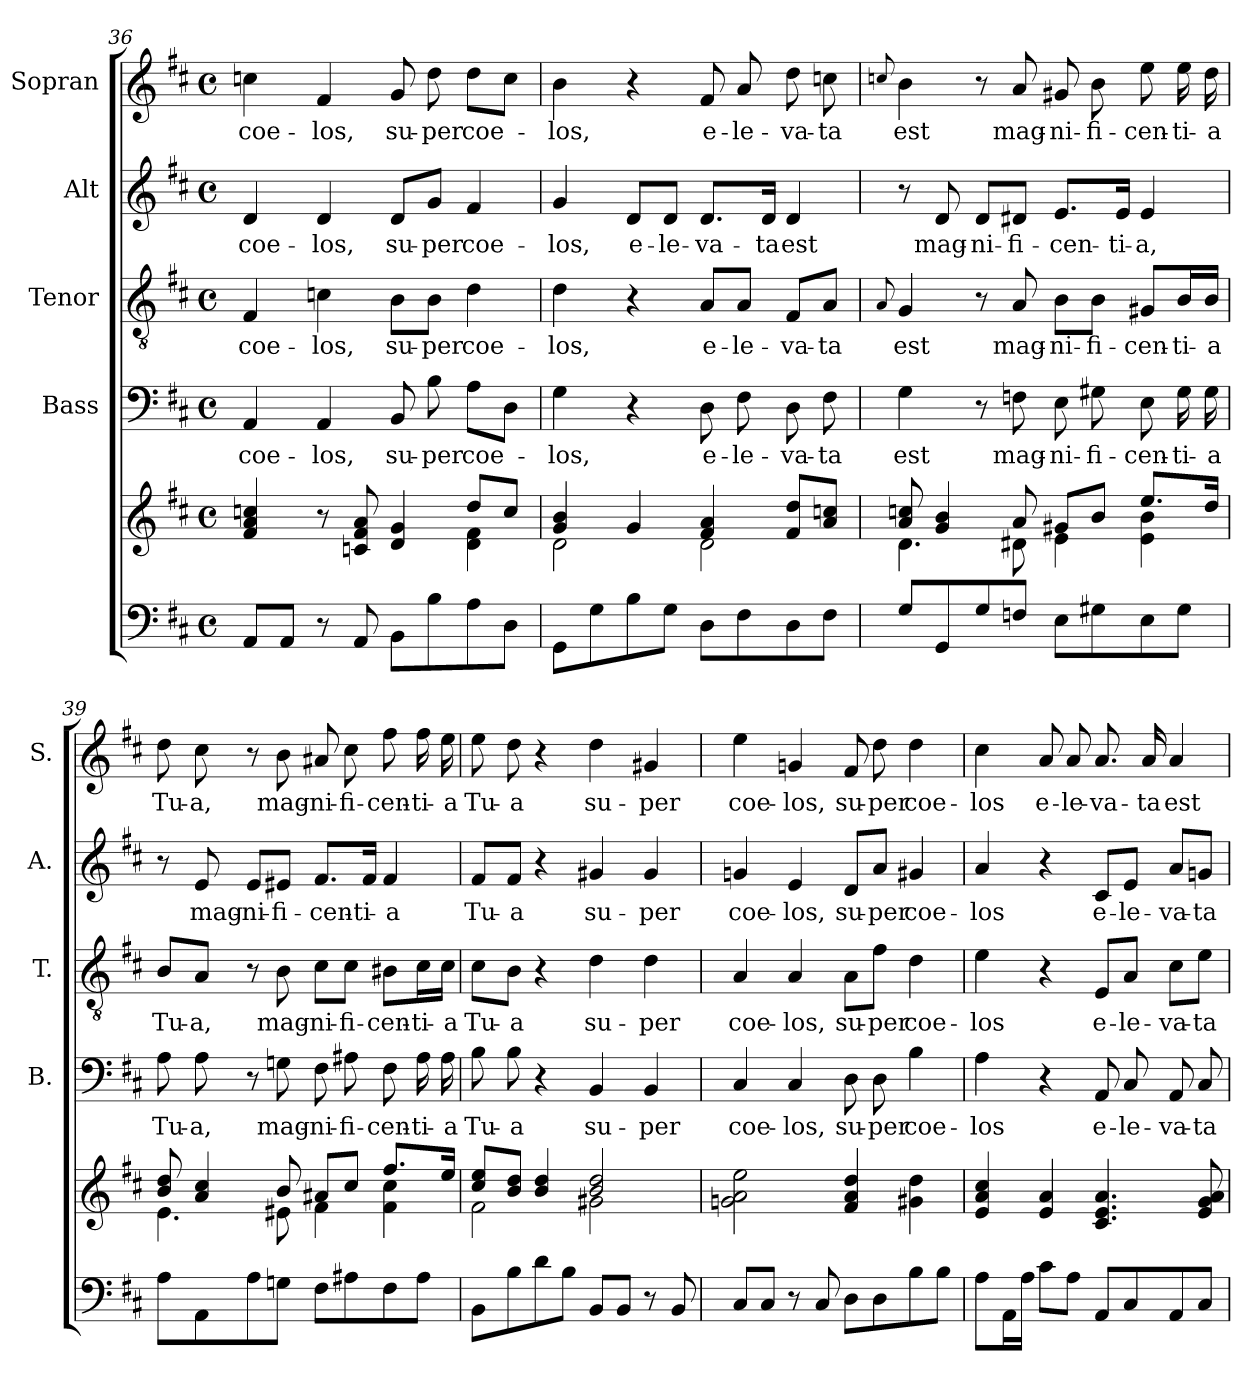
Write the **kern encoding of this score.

**kern	**kern	**kern	**text	**kern	**text	**kern	**text	**kern	**text
*part5	*part5	*part4	*part4	*part3	*part3	*part2	*part2	*part1	*part1
*staff6	*staff5	*staff4	*staff4	*staff3	*staff3	*staff2	*staff2	*staff1	*staff1
*	*	*I"Bass	*	*I"Tenor	*	*I"Alt	*	*I"Sopran	*
*	*	*I'B.	*	*I'T.	*	*I'A.	*	*I'S.	*
*clefF4	*clefG2	*clefF4	*	*clefGv2	*	*clefG2	*	*clefG2	*
*k[f#c#]	*k[f#c#]	*k[f#c#]	*	*k[f#c#]	*	*k[f#c#]	*	*k[f#c#]	*
*D:	*D:	*D:	*	*D:	*	*D:	*	*D:	*
*M4/4	*M4/4	*M4/4	*	*M4/4	*	*M4/4	*	*M4/4	*
*met(c)	*met(c)	*met(c)	*	*met(c)	*	*met(c)	*	*met(c)	*
=36	=36	=36	=36	=36	=36	=36	=36	=36	=36
*	*^	*	*	*	*	*	*	*	*
!	!	!	!	!LO:LY:b	!	!LO:LY:b	!	!LO:LY:b	!	!LO:LY:b
8AA/L	4f#/ 4a/ 4ccn/	2.ryy	4AA/	coe-	4F#/	coe-	4d/	coe-	4ccn\	coe-
8AA/J	.	.	.	.	.	.	.	.	.	.
!	!	!	!	!LO:LY:b	!	!LO:LY:b	!	!LO:LY:b	!	!LO:LY:b
8r	8r	.	4AA/	-los,	4cn\	-los,	4d/	-los,	4f#/	-los,
8AA/	8cn/ 8f#/ 8a/	.	.	.	.	.	.	.	.	.
!	!	!	!	!LO:LY:b	!	!LO:LY:b	!	!LO:LY:b	!	!LO:LY:b
8BB\L	4d/ 4g/	.	8BB/	su-	8B\L	su-	8d/L	su-	8g/	su-
!	!	!	!	!LO:LY:b	!	!LO:LY:b	!	!LO:LY:b	!	!LO:LY:b
8B\	.	.	8B\	-per	8B\J	-per	8g/J	-per	8dd\	-per
!	!	!	!	!LO:LY:b	!	!LO:LY:b	!	!LO:LY:b	!	!LO:LY:b
8A\	8dd/L	4d\ 4f#\	8A\L	coe-	4d\	coe-	4f#/	coe-	8dd\L	coe-
8D\J	8cc/J	.	8D\J	.	.	.	.	.	8cc\J	.
!!LO:PB:g=z
=37	=37	=37	=37	=37	=37	=37	=37	=37	=37	=37
!	!	!	!	!LO:LY:b	!	!LO:LY:b	!	!LO:LY:b	!	!LO:LY:b
8GG\L	4g/ 4b/	2d\	4G\	-los,	4d\	-los,	4g/	-los,	4b\	-los,
8G\	.	.	.	.	.	.	.	.	.	.
!	!	!	!	!	!	!	!	!LO:LY:b	!	!
8B\	4g/	.	4r	.	4r	.	8d/L	e-	4r	.
!	!	!	!	!	!	!	!	!LO:LY:b	!	!
8G\J	.	.	.	.	.	.	8d/J	-le-	.	.
!	!	!	!	!LO:LY:b	!	!LO:LY:b	!	!LO:LY:b	!	!LO:LY:b
8D\L	4f#/ 4a/	2d\	8D\	e-	8A/L	e-	8.d/L	-va-	8f#/	e-
!	!	!	!	!LO:LY:b	!	!LO:LY:b	!	!	!	!LO:LY:b
8F#\	.	.	8F#\	-le-	8A/J	-le-	.	.	8a/	-le-
!	!	!	!	!	!	!	!	!LO:LY:b	!	!
.	.	.	.	.	.	.	16d/Jk	-ta	.	.
!	!	!	!	!LO:LY:b	!	!LO:LY:b	!	!LO:LY:b	!	!LO:LY:b
8D\	8f#/ 8dd/L	.	8D\	-va-	8F#/L	-va-	4d/	est	8dd\	-va-
!	!	!	!	!LO:LY:b	!	!LO:LY:b	!	!	!	!LO:LY:b
8F#\J	8a/ 8ccn/J	.	8F#\	-ta	8A/J	-ta	.	.	8ccn\	-ta
=38	=38	=38	=38	=38	=38	=38	=38	=38	=38	=38
.	.	.	.	.	8qqA/	.	.	.	8qqccn/	.
!	!	!	!	!LO:LY:b	!	!LO:LY:b	!	!	!	!LO:LY:b
8G/L	8a/ 8ccn/	4.d\	4G\	est	4G/	est	8r	.	4b\	est
!	!	!	!	!	!	!	!	!LO:LY:b	!	!
8GG/	4g/ 4b/	.	.	.	.	.	8d/	mag-	.	.
!	!	!	!	!	!	!	!	!LO:LY:b	!	!
8G/	.	.	8r	.	8r	.	8d/L	-ni-	8r	.
!	!	!	!	!LO:LY:b	!	!LO:LY:b	!	!LO:LY:b	!	!LO:LY:b
8Fn/J	8a/	8d#X\	8Fn\	mag-	8A/	mag-	8d#X/J	-fi-	8a/	mag-
!	!	!	!	!LO:LY:b	!	!LO:LY:b	!	!LO:LY:b	!	!LO:LY:b
8E\L	8g#X/L	4e\	8E\	-ni-	8B\L	-ni-	8.e/L	-cen-	8g#X/	-ni-
!	!	!	!	!LO:LY:b	!	!LO:LY:b	!	!	!	!LO:LY:b
8G#X\	8b/J	.	8G#X\	-fi-	8B\J	-fi-	.	.	8b\	-fi-
!	!	!	!	!	!	!	!	!LO:LY:b	!	!
.	.	.	.	.	.	.	16e/Jk	-ti-	.	.
!	!	!	!	!LO:LY:b	!	!LO:LY:b	!	!LO:LY:b	!	!LO:LY:b
8E\	8.ee/L	4e\ 4b\	8E\	-cen-	8G#X/L	-cen-	4e/	-a,	8ee\	-cen-
!	!	!	!	!LO:LY:b	!	!LO:LY:b	!	!	!	!LO:LY:b
8G#\J	.	.	16G#\	-ti-	16B/L	-ti-	.	.	16ee\	-ti-
!	!	!	!	!LO:LY:b	!	!LO:LY:b	!	!	!	!LO:LY:b
.	16dd/Jk	.	16G#\	-a	16B/JJ	-a	.	.	16dd\	-a
=39	=39	=39	=39	=39	=39	=39	=39	=39	=39	=39
!	!	!	!	!LO:LY:b	!	!LO:LY:b	!	!	!	!LO:LY:b
8A\L	8b/ 8dd/	4.e\	8A\	Tu-	8B/L	Tu-	8r	.	8dd\	Tu-
!	!	!	!	!LO:LY:b	!	!LO:LY:b	!	!LO:LY:b	!	!LO:LY:b
8AA\	4a/ 4cc#/	.	8A\	-a,	8A/J	-a,	8e/	mag-	8cc#\	-a,
!	!	!	!	!	!	!	!	!LO:LY:b	!	!
8A\	.	.	8r	.	8r	.	8e/L	-ni-	8r	.
!	!	!	!	!LO:LY:b	!	!LO:LY:b	!	!LO:LY:b	!	!LO:LY:b
8Gn\J	8b/	8e#X\	8Gn\	mag-	8B\	mag-	8e#X/J	-fi-	8b\	mag-
!	!	!	!	!LO:LY:b	!	!LO:LY:b	!	!LO:LY:b	!	!LO:LY:b
8F#\L	8a#X/L	4f#\	8F#\	-ni-	8c#\L	-ni-	8.f#/L	-cen-	8a#X/	-ni-
!	!	!	!	!LO:LY:b	!	!LO:LY:b	!	!	!	!LO:LY:b
8A#X\	8cc#/J	.	8A#X\	-fi-	8c#\J	-fi-	.	.	8cc#\	-fi-
!	!	!	!	!	!	!	!	!LO:LY:b	!	!
.	.	.	.	.	.	.	16f#/Jk	-ti-	.	.
!	!	!	!	!LO:LY:b	!	!LO:LY:b	!	!LO:LY:b	!	!LO:LY:b
8F#\	8.ff#/L	4f#\ 4cc#\	8F#\	-cen-	8B#X\L	-cen-	4f#/	-a	8ff#\	-cen-
!	!	!	!	!LO:LY:b	!	!LO:LY:b	!	!	!	!LO:LY:b
8A#\J	.	.	16A#\	-ti-	16c#\L	-ti-	.	.	16ff#\	-ti-
!	!	!	!	!LO:LY:b	!	!LO:LY:b	!	!	!	!LO:LY:b
.	16ee/Jk	.	16A#\	-a	16c#\JJ	-a	.	.	16ee\	-a
!!LO:LB:g=z
=40	=40	=40	=40	=40	=40	=40	=40	=40	=40	=40
!	!	!	!	!LO:LY:b	!	!LO:LY:b	!	!LO:LY:b	!	!LO:LY:b
8BB\L	8cc#/ 8ee/L	2f#\	8B\	Tu-	8c#\L	Tu-	8f#/L	Tu-	8ee\	Tu-
!	!	!	!	!LO:LY:b	!	!LO:LY:b	!	!LO:LY:b	!	!LO:LY:b
8B\	8b/ 8dd/J	.	8B\	-a	8B\J	-a	8f#/J	-a	8dd\	-a
8d\	4b/ 4dd/	.	4r	.	4r	.	4r	.	4r	.
8B\J	.	.	.	.	.	.	.	.	.	.
!	!	!	!	!LO:LY:b	!	!LO:LY:b	!	!LO:LY:b	!	!LO:LY:b
8BB/L	2b/ 2dd/	2g#X\	4BB/	su-	4d\	su-	4g#X/	su-	4dd\	su-
8BB/J	.	.	.	.	.	.	.	.	.	.
!	!	!	!	!LO:LY:b	!	!LO:LY:b	!	!LO:LY:b	!	!LO:LY:b
8r	.	.	4BB/	-per	4d\	-per	4g#/	-per	4g#X/	-per
8BB/	.	.	.	.	.	.	.	.	.	.
*	*v	*v	*	*	*	*	*	*	*	*
=41	=41	=41	=41	=41	=41	=41	=41	=41	=41
!	!	!	!LO:LY:b	!	!LO:LY:b	!	!LO:LY:b	!	!LO:LY:b
8C#/L	2gn\ 2a\ 2ee\	4C#/	coe-	4A/	coe-	4gn/	coe-	4ee\	coe-
8C#/J	.	.	.	.	.	.	.	.	.
!	!	!	!LO:LY:b	!	!LO:LY:b	!	!LO:LY:b	!	!LO:LY:b
8r	.	4C#/	-los,	4A/	-los,	4e/	-los,	4gn/	-los,
8C#/	.	.	.	.	.	.	.	.	.
!	!	!	!LO:LY:b	!	!LO:LY:b	!	!LO:LY:b	!	!LO:LY:b
8D\L	4f#/ 4a/ 4dd/	8D\	su-	8A\L	su-	8d/L	su-	8f#/	su-
!	!	!	!LO:LY:b	!	!LO:LY:b	!	!LO:LY:b	!	!LO:LY:b
8D\	.	8D\	-per	8f#\J	-per	8a/J	-per	8dd\	-per
!	!	!	!LO:LY:b	!	!LO:LY:b	!	!LO:LY:b	!	!LO:LY:b
8B\	4g#X\ 4dd\	4B\	coe-	4d\	coe-	4g#X/	coe-	4dd\	coe-
8B\J	.	.	.	.	.	.	.	.	.
=42	=42	=42	=42	=42	=42	=42	=42	=42	=42
!	!	!	!LO:LY:b	!	!LO:LY:b	!	!LO:LY:b	!	!LO:LY:b
8A\L	4e/ 4a/ 4cc#/	4A\	-los	4e\	-los	4a/	-los	4cc#\	-los
16AA\L	.	.	.	.	.	.	.	.	.
16A\JJ	.	.	.	.	.	.	.	.	.
!	!	!	!	!	!	!	!	!	!LO:LY:b
8c#\L	4e/ 4a/	4r	.	4r	.	4r	.	8a/	e-
!	!	!	!	!	!	!	!	!	!LO:LY:b
8A\J	.	.	.	.	.	.	.	8a/	-le-
!	!	!	!LO:LY:b	!	!LO:LY:b	!	!LO:LY:b	!	!LO:LY:b
8AA/L	4.c#/ 4.e/ 4.a/	8AA/	e-	8E/L	e-	8c#/L	e-	8.a/	-va-
!	!	!	!LO:LY:b	!	!LO:LY:b	!	!LO:LY:b	!	!
8C#/	.	8C#/	-le-	8A/J	-le-	8e/J	-le-	.	.
!	!	!	!	!	!	!	!	!	!LO:LY:b
.	.	.	.	.	.	.	.	16a/	-ta
!	!	!	!LO:LY:b	!	!LO:LY:b	!	!LO:LY:b	!	!LO:LY:b
8AA/	.	8AA/	-va-	8c#\L	-va-	8a/L	-va-	4a/	est
!	!	!	!LO:LY:b	!	!LO:LY:b	!	!LO:LY:b	!	!
8C#/J	8e/ 8g/ 8a/	8C#/	-ta	8e\J	-ta	8gn/J	-ta	.	.
=	=	=	=	=	=	=	=	=	=
*-	*-	*-	*-	*-	*-	*-	*-	*-	*-
